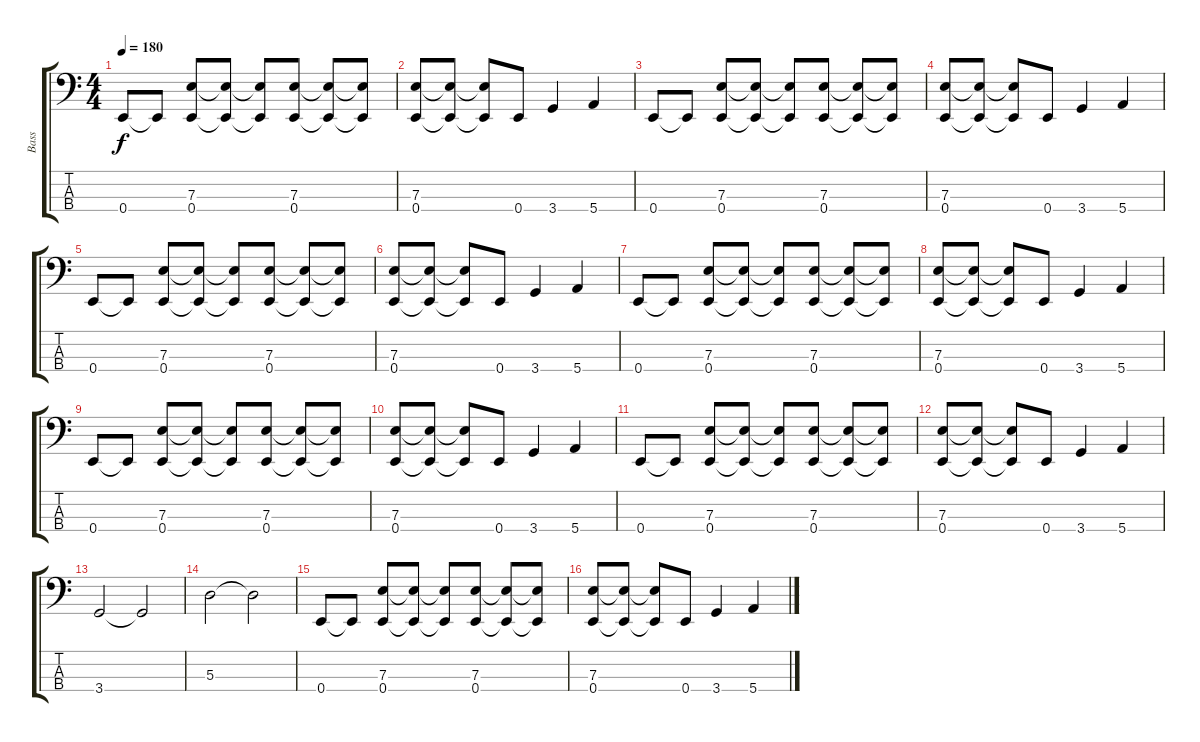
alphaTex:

\track ("Bass" "Bass") {instrument electricbasspick}
\staff {score tabs}
\tuning (G2 D2 A1 E1) {hide}
\ts (4 4)
\tempo 180
\clef f4
\ks c
0.4.8{dy f} 0.4{t}.8 (7.3 0.4).8 (7.3{t} 0.4{t}).8 (7.3{t} 0.4{t}).8 (7.3 0.4).8 (7.3{t} 0.4{t}).8 (7.3{t} 0.4{t}).8 |
(7.3 0.4).8 (7.3{t} 0.4{t}).8 (7.3{t} 0.4{t}).8 0.4.8 3.4.4 5.4.4 |
0.4.8 0.4{t}.8 (7.3 0.4).8 (7.3{t} 0.4{t}).8 (7.3{t} 0.4{t}).8 (7.3 0.4).8 (7.3{t} 0.4{t}).8 (7.3{t} 0.4{t}).8 |
(7.3 0.4).8 (7.3{t} 0.4{t}).8 (7.3{t} 0.4{t}).8 0.4.8 3.4.4 5.4.4 |
0.4.8 0.4{t}.8 (7.3 0.4).8 (7.3{t} 0.4{t}).8 (7.3{t} 0.4{t}).8 (7.3 0.4).8 (7.3{t} 0.4{t}).8 (7.3{t} 0.4{t}).8 |
(7.3 0.4).8 (7.3{t} 0.4{t}).8 (7.3{t} 0.4{t}).8 0.4.8 3.4.4 5.4.4 |
0.4.8 0.4{t}.8 (7.3 0.4).8 (7.3{t} 0.4{t}).8 (7.3{t} 0.4{t}).8 (7.3 0.4).8 (7.3{t} 0.4{t}).8 (7.3{t} 0.4{t}).8 |
(7.3 0.4).8 (7.3{t} 0.4{t}).8 (7.3{t} 0.4{t}).8 0.4.8 3.4.4 5.4.4 |
0.4.8 0.4{t}.8 (7.3 0.4).8 (7.3{t} 0.4{t}).8 (7.3{t} 0.4{t}).8 (7.3 0.4).8 (7.3{t} 0.4{t}).8 (7.3{t} 0.4{t}).8 |
(7.3 0.4).8 (7.3{t} 0.4{t}).8 (7.3{t} 0.4{t}).8 0.4.8 3.4.4 5.4.4 |
0.4.8 0.4{t}.8 (7.3 0.4).8 (7.3{t} 0.4{t}).8 (7.3{t} 0.4{t}).8 (7.3 0.4).8 (7.3{t} 0.4{t}).8 (7.3{t} 0.4{t}).8 |
(7.3 0.4).8 (7.3{t} 0.4{t}).8 (7.3{t} 0.4{t}).8 0.4.8 3.4.4 5.4.4 |
3.4.2 3.4{t}.2 |
5.3.2 5.3{t}.2 |
0.4.8 0.4{t}.8 (7.3 0.4).8 (7.3{t} 0.4{t}).8 (7.3{t} 0.4{t}).8 (7.3 0.4).8 (7.3{t} 0.4{t}).8 (7.3{t} 0.4{t}).8 |
(7.3 0.4).8 (7.3{t} 0.4{t}).8 (7.3{t} 0.4{t}).8 0.4.8 3.4.4 5.4.4
